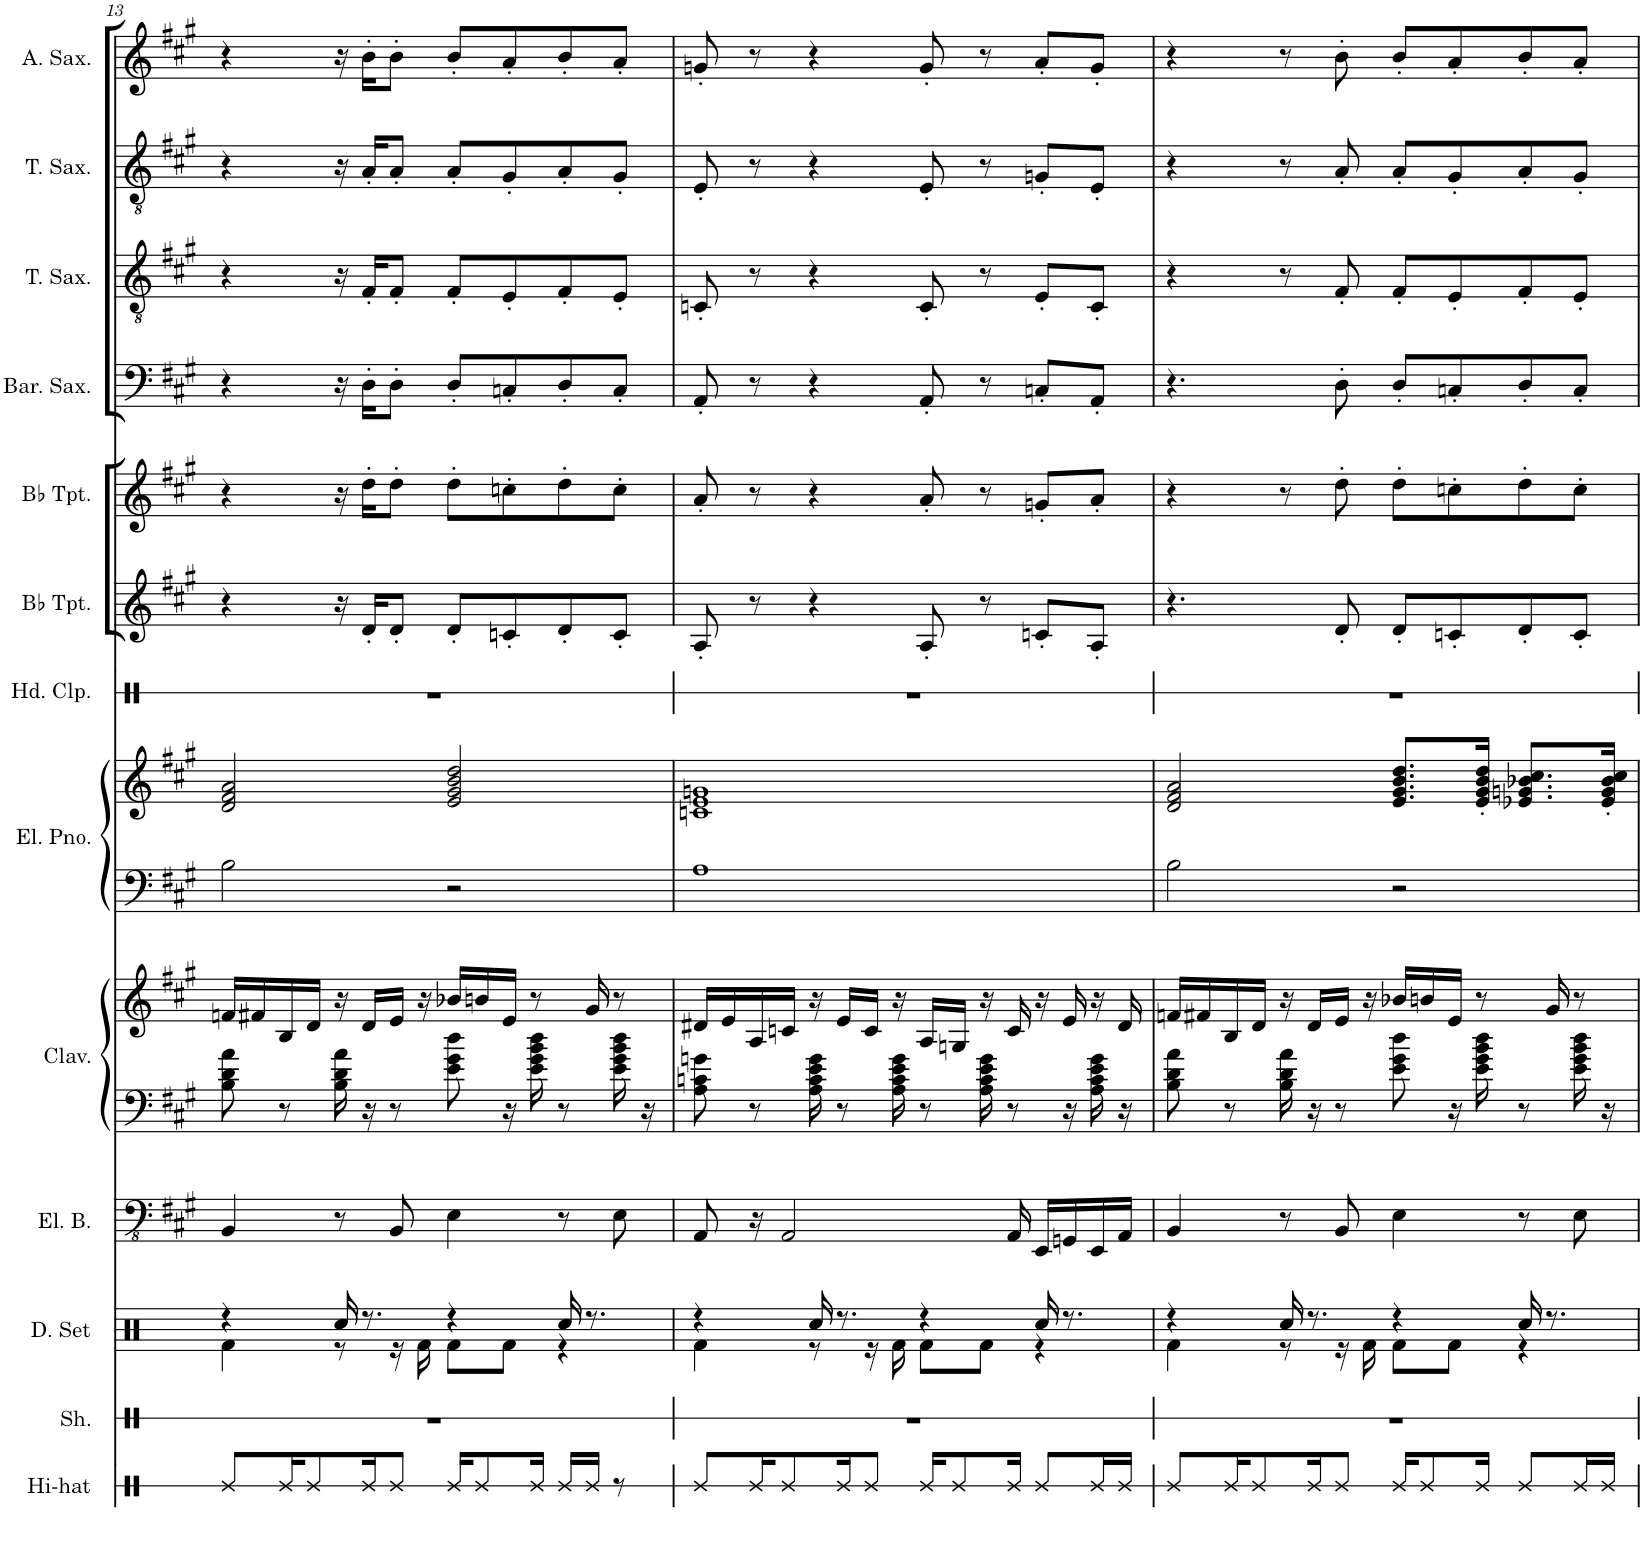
**kern	**kern	**kern	**kern	**kern	**kern	**kern	**kern	**kern	**kern	**kern	**kern	**kern	**kern	**kern
*part13	*part12	*part11	*part10	*part9	*part9	*part8	*part8	*part7	*part6	*part5	*part4	*part3	*part2	*part1
*staff15	*staff14	*staff13	*staff12	*staff11	*staff10	*staff9	*staff8	*staff7	*staff6	*staff5	*staff4	*staff3	*staff2	*staff1
*I"Hi-hat	*I"Shaker	*I"Drumset	*I"Electric Bass	*I"Clavinet	*	*I"Electric Piano	*	*I"Hand Clap	*I"Bb Trumpet	*I"Bb Trumpet	*I"Baritone Saxophone	*I"Tenor Saxophone	*I"Tenor Saxophone	*I"Alto Saxophone
*I'Hi-hat	*I'Sh.	*I'D. Set	*I'El. B.	*I'Clav.	*	*I'El. Pno.	*	*I'Hd. Clp.	*I'Bb Tpt.	*I'Bb Tpt.	*I'Bar. Sax.	*I'T. Sax.	*I'T. Sax.	*I'A. Sax.
!!LO:PB:g=z
*clefX	*clefX	*clefX	*clefFv4	*clefF4	*clefG2	*clefF4	*clefG2	*clefX	*clefG2	*clefG2	*clefF4	*clefGv2	*clefGv2	*clefG2
*	*	*	*	*	*	*	*	*	*ITrd1c2	*ITrd1c2	*ITrd12c21	*ITrd8c14	*ITrd8c14	*ITrd5c9
*k[f#c#g#]	*k[f#c#g#]	*k[f#c#g#]	*k[f#c#g#]	*k[f#c#g#]	*k[f#c#g#]	*k[f#c#g#]	*k[f#c#g#]	*k[f#c#g#]	*k[f#c#g#]	*k[f#c#g#]	*k[f#c#g#]	*k[f#c#g#]	*k[f#c#g#]	*k[f#c#g#]
*M4/4	*M4/4	*M4/4	*M4/4	*M4/4	*M4/4	*M4/4	*M4/4	*M4/4	*M4/4	*M4/4	*M4/4	*M4/4	*M4/4	*M4/4
=13	=13	=13	=13	=13	=13	=13	=13	=13	=13	=13	=13	=13	=13	=13
*	*	*^	*	*	*	*	*	*	*	*	*	*	*	*
8Re/L	1r	4r	4Rf\	4BBB/	8B\ 8d\ 8a\	16fn/LL	2B\	2d/ 2f#/ 2a/	1r	4r	4r	4r	4r	4r	4r
.	.	.	.	.	.	16f#X/	.	.	.	.	.	.	.	.	.
16Re/K	.	.	.	.	8r	16B/	.	.	.	.	.	.	.	.	.
8Re/	.	.	.	.	.	16d/JJ	.	.	.	.	.	.	.	.	.
.	.	16Rcc/	8r	8r	16B\ 16d\ 16a\	16r	.	.	.	16r	16r	16r	16r	16r	16r
16Re/K	.	8.r	.	.	16r	16d/LL	.	.	.	16d'/KL	16dd'\KL	16D'\KL	16F#'/KL	16A'/KL	16b'\KL
8Re/J	.	.	16r	8BBB/	8r	16e/JJ	.	.	.	8d'/J	8dd'\J	8D'\J	8F#'/J	8A'/J	8b'\J
.	.	.	16Rf\	.	.	16r	.	.	.	.	.	.	.	.	.
16Re/KL	.	4r	8Rf\L	4EE\	8e\ 8g#\ 8dd\	16b-X/LL	2r	2e/ 2g#/ 2b/ 2dd/	.	8d'/L	8dd'\L	8D'/L	8F#'/L	8A'/L	8b'/L
8Re/	.	.	.	.	.	16bn/	.	.	.	.	.	.	.	.	.
.	.	.	8Rf\J	.	16r	16e/JJ	.	.	.	8cn'/	8ccn'\	8Cn'/	8E'/	8G#'/	8a'/
16Re/Jk	.	.	.	.	16e\ 16g#\ 16b\ 16dd\	8r	.	.	.	.	.	.	.	.	.
16Re/LL	.	16Rcc/	4r	8r	8r	.	.	.	.	8d'/	8dd'\	8D'/	8F#'/	8A'/	8b'/
16Re/JJ	.	8.r	.	.	.	16g#/	.	.	.	.	.	.	.	.	.
8r	.	.	.	8EE\	16e\ 16g#\ 16b\ 16dd\	8r	.	.	.	8c'/J	8cc'\J	8C'/J	8E'/J	8G#'/J	8a'/J
.	.	.	.	.	16r	.	.	.	.	.	.	.	.	.	.
=14	=14	=14	=14	=14	=14	=14	=14	=14	=14	=14	=14	=14	=14	=14	=14
8Re/L	1r	4r	4Rf\	8AAA/	8A\ 8cn\ 8gn\	16d#X/LL	1A	1cn 1e 1gn	1r	8A'/	8a'/	8AA'/	8Cn'/	8E'/	8gn'/
.	.	.	.	.	.	16e/	.	.	.	.	.	.	.	.	.
16Re/K	.	.	.	16r	8r	16A/	.	.	.	8r	8r	8r	8r	8r	8r
8Re/	.	.	.	2AAA/	.	16cn/JJ	.	.	.	.	.	.	.	.	.
.	.	16Rcc/	8r	.	16A\ 16c\ 16e\ 16g\	16r	.	.	.	4r	4r	4r	4r	4r	4r
16Re/K	.	8.r	.	.	8r	16e/LL	.	.	.	.	.	.	.	.	.
8Re/J	.	.	16r	.	.	16c/JJ	.	.	.	.	.	.	.	.	.
.	.	.	16Rf\	.	16A\ 16c\ 16e\ 16g\	16r	.	.	.	.	.	.	.	.	.
16Re/KL	.	4r	8Rf\L	.	8r	16A/LL	.	.	.	8A'/	8a'/	8AA'/	8C'/	8E'/	8g'/
8Re/	.	.	.	.	.	16Gn/JJ	.	.	.	.	.	.	.	.	.
.	.	.	8Rf\J	.	16A\ 16c\ 16e\ 16g\	16r	.	.	.	8r	8r	8r	8r	8r	8r
16Re/Jk	.	.	.	16AAA/	8r	16c/	.	.	.	.	.	.	.	.	.
8Re/L	.	16Rcc/	4r	16EEE/LL	.	16r	.	.	.	8cn'/L	8gn'/L	8Cn'/L	8E'/L	8Gn'/L	8a'/L
.	.	8.r	.	16GGGn/	16r	16e/	.	.	.	.	.	.	.	.	.
16Re/L	.	.	.	16EEE/	16A\ 16c\ 16e\ 16g\	16r	.	.	.	8A'/J	8a'/J	8AA'/J	8C'/J	8E'/J	8g'/J
16Re/JJ	.	.	.	16AAA/JJ	16r	16d#/	.	.	.	.	.	.	.	.	.
=15	=15	=15	=15	=15	=15	=15	=15	=15	=15	=15	=15	=15	=15	=15	=15
8Re/L	1r	4r	4Rf\	4BBB/	8B\ 8d\ 8a\	16fn/LL	2B\	2d/ 2f#/ 2a/	1r	4.r	4r	4.r	4r	4r	4r
.	.	.	.	.	.	16f#X/	.	.	.	.	.	.	.	.	.
16Re/K	.	.	.	.	8r	16B/	.	.	.	.	.	.	.	.	.
8Re/	.	.	.	.	.	16d/JJ	.	.	.	.	.	.	.	.	.
.	.	16Rcc/	8r	8r	16B\ 16d\ 16a\	16r	.	.	.	.	8r	.	8r	8r	8r
16Re/K	.	8.r	.	.	16r	16d/LL	.	.	.	.	.	.	.	.	.
8Re/J	.	.	16r	8BBB/	8r	16e/JJ	.	.	.	8d'/	8dd'\	8D'\	8F#'/	8A'/	8b'\
.	.	.	16Rf\	.	.	16r	.	.	.	.	.	.	.	.	.
16Re/KL	.	4r	8Rf\L	4EE\	8e\ 8g#\ 8dd\	16b-X/LL	2r	8.e/ 8.g#/ 8.b/ 8.dd/L	.	8d'/L	8dd'\L	8D'/L	8F#'/L	8A'/L	8b'/L
8Re/	.	.	.	.	.	16bn/	.	.	.	.	.	.	.	.	.
.	.	.	8Rf\J	.	16r	16e/JJ	.	.	.	8cn'/	8ccn'\	8Cn'/	8E'/	8G#'/	8a'/
16Re/Jk	.	.	.	.	16e\ 16g#\ 16b\ 16dd\	8r	.	16e/' 16g#/' 16b/' 16dd/'Jk	.	.	.	.	.	.	.
8Re/L	.	16Rcc/	4r	8r	8r	.	.	8.e-X/ 8.gn/ 8.b-X/ 8.cc#/L	.	8d'/	8dd'\	8D'/	8F#'/	8A'/	8b'/
.	.	8.r	.	.	.	16g#/	.	.	.	.	.	.	.	.	.
16Re/L	.	.	.	8EE\	16e\ 16g#\ 16b\ 16dd\	8r	.	.	.	8c'/J	8cc'\J	8C'/J	8E'/J	8G#'/J	8a'/J
16Re/JJ	.	.	.	.	16r	.	.	16e-/' 16g/' 16b-/' 16cc#/'Jk	.	.	.	.	.	.	.
*	*	*v	*v	*	*	*	*	*	*	*	*	*	*	*	*
=	=	=	=	=	=	=	=	=	=	=	=	=	=	=
*-	*-	*-	*-	*-	*-	*-	*-	*-	*-	*-	*-	*-	*-	*-
